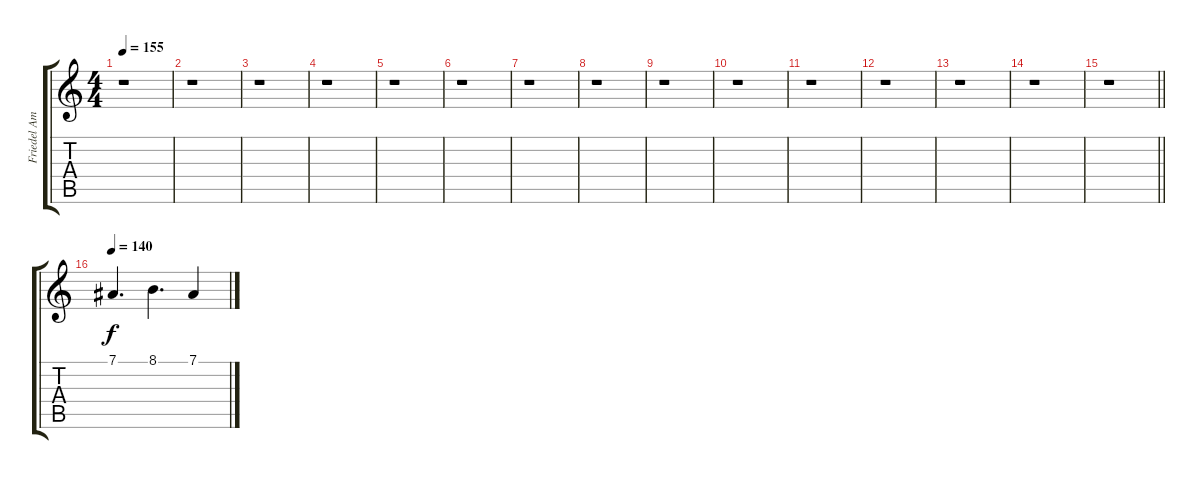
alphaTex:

\track ("Friedel Amon" "Friedel Am") {instrument stringensemble1}
\staff {score tabs}
\tuning (Eb4 Bb3 Gb3 Db3 Ab2 Eb2) {hide}
\ts (4 4)
\tempo 155
\clef g2
\ks c
r.1{dy fff} |
r.1 |
r.1 |
r.1 |
r.1 |
r.1 |
r.1 |
r.1 |
r.1 |
r.1 |
r.1 |
r.1 |
r.1 |
r.1 |
\barLineRight lightlight
r.1 |
\section ("" "")
\tempo 140
7.1.4{d dy f volume 12 instrument stringensemble1} 8.1.4{d} 7.1.4
